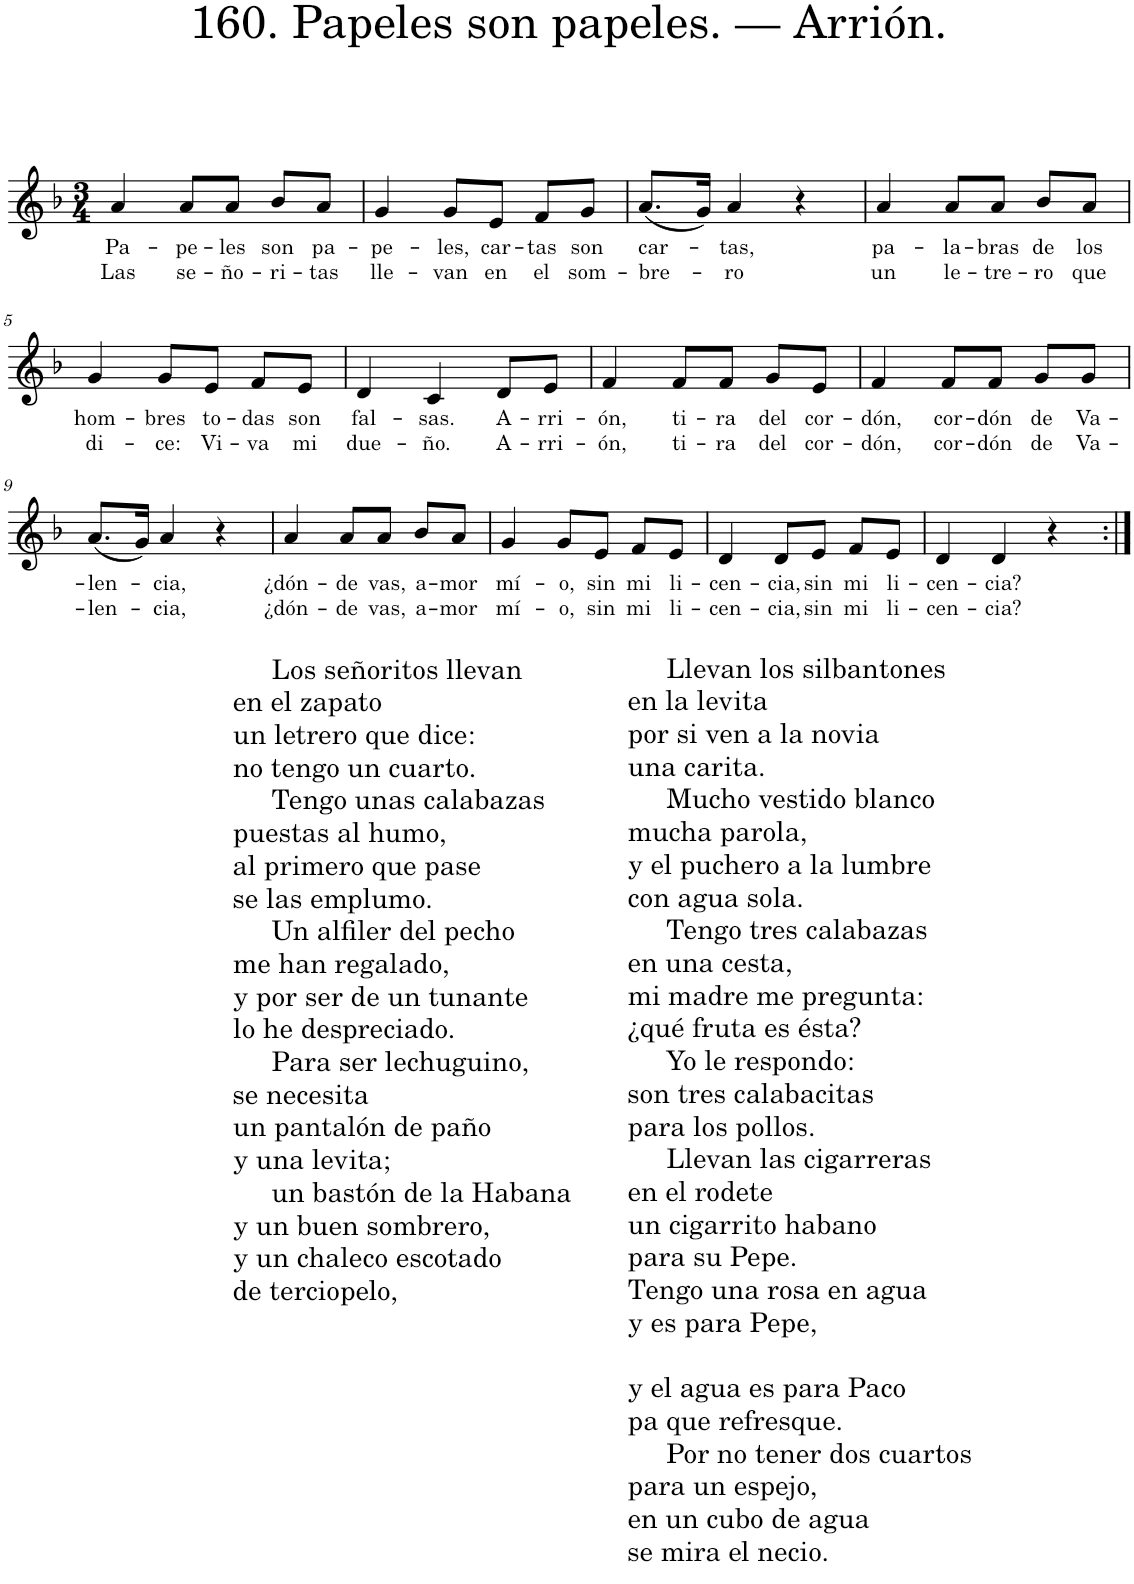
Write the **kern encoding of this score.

**kern	**text	**text
*part1	*part1	*part1
*staff1	*staff1	*staff1
*I"Piano	*	*
*I'Pno.	*	*
*clefG2	*	*
*k[b-]	*	*
*M3/4	*	*
=1	=1	=1
!	!LO:LY:b	!LO:LY:b
4a/	Pa-	Las
!	!LO:LY:b	!LO:LY:b
8a/L	-pe-	se-
!	!LO:LY:b	!LO:LY:b
8a/J	-les	-ño-
!	!LO:LY:b	!LO:LY:b
8b-/L	son	-ri-
!	!LO:LY:b	!LO:LY:b
8a/J	pa-	-tas
=2	=2	=2
!	!LO:LY:b	!LO:LY:b
4g/	-pe-	lle-
!	!LO:LY:b	!LO:LY:b
8g/L	-les,	-van
!	!LO:LY:b	!LO:LY:b
8e/J	car-	en
!	!LO:LY:b	!LO:LY:b
8f/L	-tas	el
!	!LO:LY:b	!LO:LY:b
8g/J	son	som-
=3	=3	=3
!	!LO:LY:b	!LO:LY:b
(8.a/L	car-	-bre-
16g/Jk)	.	.
!	!LO:LY:b	!LO:LY:b
4a/	-tas,	-ro
4r	.	.
=4	=4	=4
!	!LO:LY:b	!LO:LY:b
4a/	pa-	un
!	!LO:LY:b	!LO:LY:b
8a/L	-la-	le-
!	!LO:LY:b	!LO:LY:b
8a/J	-bras	-tre-
!	!LO:LY:b	!LO:LY:b
8b-/L	de	-ro
!	!LO:LY:b	!LO:LY:b
8a/J	los	que
!!LO:LB:g=z
=5	=5	=5
!	!LO:LY:b	!LO:LY:b
4g/	hom-	di-
!	!LO:LY:b	!LO:LY:b
8g/L	-bres	-ce:
!	!LO:LY:b	!LO:LY:b
8e/J	to-	Vi-
!	!LO:LY:b	!LO:LY:b
8f/L	-das	-va
!	!LO:LY:b	!LO:LY:b
8e/J	son	mi
=6	=6	=6
!	!LO:LY:b	!LO:LY:b
4d/	fal-	due-
!	!LO:LY:b	!LO:LY:b
4c/	-sas.	-ño.
!	!LO:LY:b	!LO:LY:b
8d/L	A-	A-
!	!LO:LY:b	!LO:LY:b
8e/J	-rri-	rri-
=7	=7	=7
!	!LO:LY:b	!LO:LY:b
4f/	-ón,	-ón,
!	!LO:LY:b	!LO:LY:b
8f/L	ti-	ti-
!	!LO:LY:b	!LO:LY:b
8f/J	-ra	-ra
!	!LO:LY:b	!LO:LY:b
8g/L	del	del
!	!LO:LY:b	!LO:LY:b
8e/J	cor-	cor-
=8	=8	=8
!	!LO:LY:b	!LO:LY:b
4f/	-dón,	-dón,
!	!LO:LY:b	!LO:LY:b
8f/L	cor-	cor-
!	!LO:LY:b	!LO:LY:b
8f/J	-dón	-dón
!	!LO:LY:b	!LO:LY:b
8g/L	de	de
!	!LO:LY:b	!LO:LY:b
8g/J	Va-	Va-
!!LO:LB:g=z
=9	=9	=9
!LO:TX:b:t=Los señoritos llevan	!	!
!LO:TX:b:t=en el zapato	!	!
!LO:TX:b:t=un letrero que dice&colon;	!	!
!LO:TX:b:t=no tengo un cuarto.	!	!
!LO:TX:b:t=Tengo unas calabazas	!	!
!LO:TX:b:t=puestas al humo,	!	!
!LO:TX:b:t=al primero que pase	!	!
!LO:TX:b:t=se las emplumo.	!	!
!LO:TX:b:t=Un alfiler del pecho	!	!
!LO:TX:b:t=me han regalado,	!	!
!LO:TX:b:t=y por ser de un tunante	!	!
!LO:TX:b:t=lo he despreciado.	!	!
!LO:TX:b:t=Para ser lechuguino,	!	!
!LO:TX:b:t=se necesita	!	!
!LO:TX:b:t=un pantalón de paño	!	!
!LO:TX:b:t=y una levita;	!	!
!LO:TX:b:t=un bastón de la Habana	!	!
!LO:TX:b:t=y un buen sombrero,	!	!
!LO:TX:b:t=y un chaleco escotado	!	!
!LO:TX:b:t=de terciopelo,	!	!
!	!LO:LY:b	!LO:LY:b
(8.a/L	-len-	-len-
16g/Jk)	.	.
!	!LO:LY:b	!LO:LY:b
4a/	-cia,	-cia,
4r	.	.
=10	=10	=10
!	!LO:LY:b	!LO:LY:b
4a/	¿dón-	¿dón-
!LO:TX:b:t=Llevan los silbantones	!	!
!LO:TX:b:t=en la levita	!	!
!LO:TX:b:t=por si ven a la novia	!	!
!LO:TX:b:t=una carita.	!	!
!LO:TX:b:t=Mucho vestido blanco	!	!
!LO:TX:b:t=mucha parola,	!	!
!LO:TX:b:t=y el puchero a la lumbre	!	!
!LO:TX:b:t=con agua sola.	!	!
!LO:TX:b:t=Tengo tres calabazas	!	!
!LO:TX:b:t=en una cesta,	!	!
!LO:TX:b:t=mi madre me pregunta&colon;	!	!
!LO:TX:b:t=¿qué fruta es ésta?	!	!
!LO:TX:b:t=Yo le respondo&colon;	!	!
!LO:TX:b:t=son tres calabacitas	!	!
!LO:TX:b:t=para los pollos.	!	!
!LO:TX:b:t=Llevan las cigarreras	!	!
!LO:TX:b:t=en el rodete	!	!
!LO:TX:b:t=un cigarrito habano	!	!
!LO:TX:b:t=para su Pepe.	!	!
!LO:TX:b:t=Tengo una rosa en agua	!	!
!LO:TX:b:t=y es para Pepe,	!	!
!LO:TX:b:t=y el agua es para Paco	!	!
!LO:TX:b:t=pa que refresque.	!	!
!LO:TX:b:t=Por no tener dos cuartos	!	!
!LO:TX:b:t=para un espejo,	!	!
!LO:TX:b:t=en un cubo de agua	!	!
!LO:TX:b:t=se mira el necio.	!	!
!	!LO:LY:b	!LO:LY:b
8a/L	-de	-de
!	!LO:LY:b	!LO:LY:b
8a/J	vas,	vas,
!	!LO:LY:b	!LO:LY:b
8b-/L	a-	a-
!	!LO:LY:b	!LO:LY:b
8a/J	-mor	-mor
=11	=11	=11
!	!LO:LY:b	!LO:LY:b
4g/	mí-	mí-
!	!LO:LY:b	!LO:LY:b
8g/L	-o,	-o,
!	!LO:LY:b	!LO:LY:b
8e/J	sin	sin
!	!LO:LY:b	!LO:LY:b
8f/L	mi	mi
!	!LO:LY:b	!LO:LY:b
8e/J	li-	li-
=12	=12	=12
!	!LO:LY:b	!LO:LY:b
4d/	-cen-	-cen-
!	!LO:LY:b	!LO:LY:b
8d/L	-cia,	-cia,
!	!LO:LY:b	!LO:LY:b
8e/J	sin	sin
!	!LO:LY:b	!LO:LY:b
8f/L	mi	mi
!	!LO:LY:b	!LO:LY:b
8e/J	li-	li-
=13	=13	=13
!	!LO:LY:b	!LO:LY:b
4d/	-cen-	-cen-
!	!LO:LY:b	!LO:LY:b
4d/	-cia?	-cia?
4r	.	.
=:|!	=:|!	=:|!
*-	*-	*-
